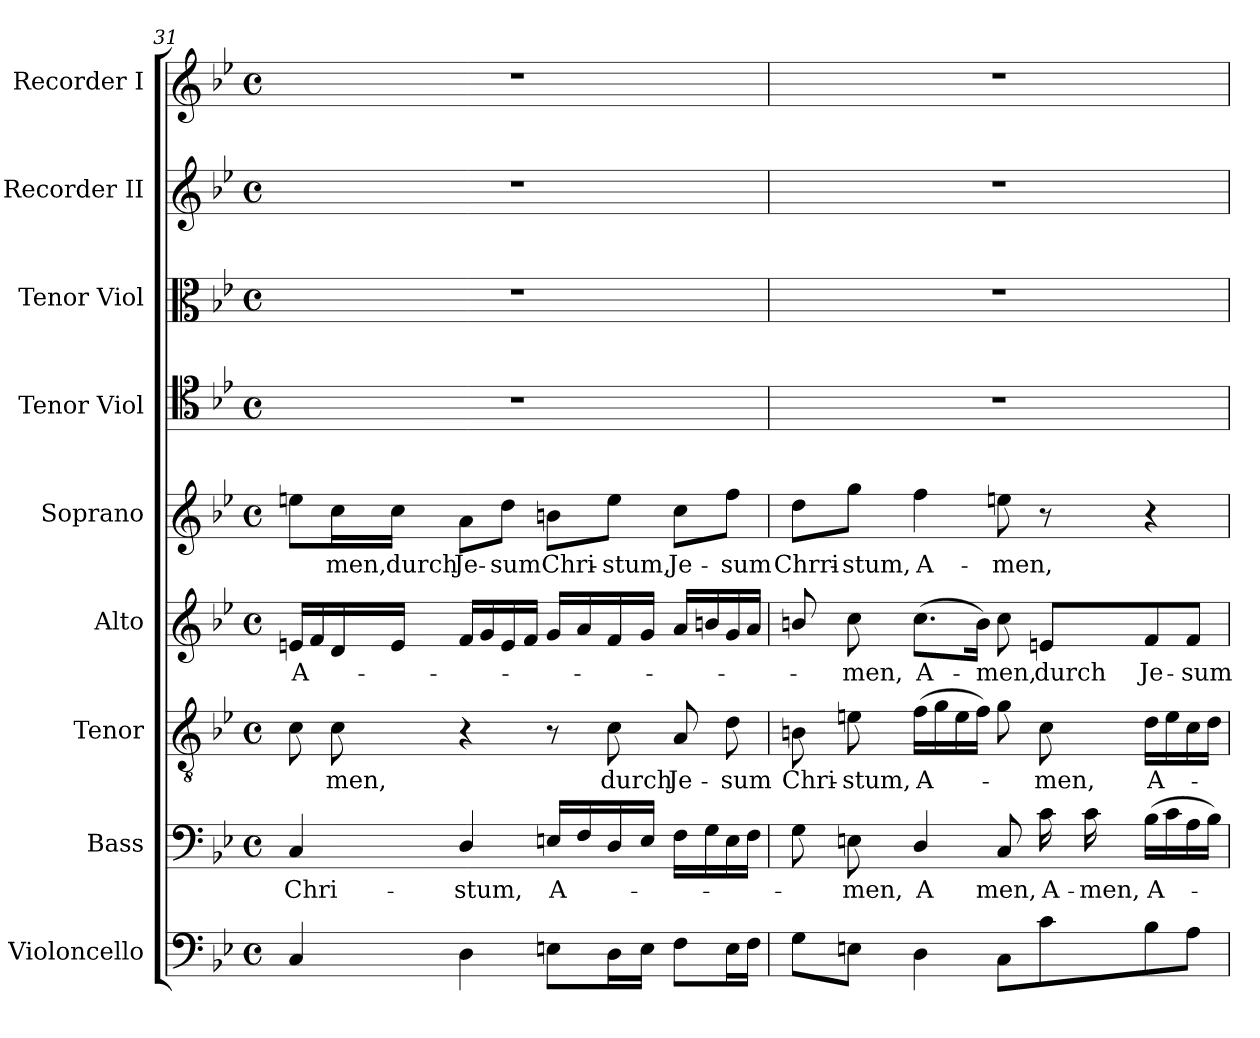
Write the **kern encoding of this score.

**kern	**kern	**text	**kern	**text	**kern	**text	**kern	**text	**kern	**kern	**kern	**kern
*part9	*part8	*part8	*part7	*part7	*part6	*part6	*part5	*part5	*part4	*part3	*part2	*part1
*staff9	*staff8	*staff8	*staff7	*staff7	*staff6	*staff6	*staff5	*staff5	*staff4	*staff3	*staff2	*staff1
*I"Violoncello	*I"Bass	*	*I"Tenor	*	*I"Alto	*	*I"Soprano	*	*I"Tenor Viol	*I"Tenor Viol	*I"Recorder II	*I"Recorder I
*clefF4	*clefF4	*	*clefGv2	*	*clefG2	*	*clefG2	*	*clefC4	*clefC3	*clefG2	*clefG2
*	*	*	*ITrd7c12	*	*	*	*	*	*	*	*	*
*k[b-e-]	*k[b-e-]	*	*k[b-e-]	*	*k[b-e-]	*	*k[b-e-]	*	*k[b-e-]	*k[b-e-]	*k[b-e-]	*k[b-e-]
*B-:	*B-:	*	*B-:	*	*B-:	*	*B-:	*	*B-:	*B-:	*B-:	*B-:
*M4/4	*M4/4	*	*M4/4	*	*M4/4	*	*M4/4	*	*M4/4	*M4/4	*M4/4	*M4/4
*met(c)	*met(c)	*	*met(c)	*	*met(c)	*	*met(c)	*	*met(c)	*met(c)	*met(c)	*met(c)
=31	=31	=31	=31	=31	=31	=31	=31	=31	=31	=31	=31	=31
!	!	!LO:LY:b:color=#000000	!	!	!	!	!	!	!	!	!	!
!	!	!	!	!	!	!LO:LY:b:color=#000000	!	!	!	!	!	!
4Ci/	4Ci/	Chri-	8Ci\	.	16eni/LL	A-	8eeni\L	.	1r	1r	1r	1r
.	.	.	.	.	16fi/	.	.	.	.	.	.	.
!	!	!	!	!LO:LY:b:color=#000000	!	!	!	!	!	!	!	!
!	!	!	!	!	!	!	!	!LO:LY:b:color=#000000	!	!	!	!
.	.	.	8Ci\	-men,	16di/	.	16cci\L	-men,	.	.	.	.
!	!	!	!	!	!	!	!	!LO:LY:b:color=#000000	!	!	!	!
.	.	.	.	.	16ei/JJ	.	16cci\JJ	durch	.	.	.	.
!	!	!LO:LY:b:color=#000000	!	!	!	!	!	!	!	!	!	!
!	!	!	!	!	!	!	!	!LO:LY:b:color=#000000	!	!	!	!
4Di\	4Di/	-stum,	4r	.	16fi/LL	.	8ai\L	Je-	.	.	.	.
.	.	.	.	.	16gi/	.	.	.	.	.	.	.
!	!	!	!	!	!	!	!	!LO:LY:b:color=#000000	!	!	!	!
.	.	.	.	.	16ei/	.	8ddi\J	-sum	.	.	.	.
.	.	.	.	.	16fi/JJ	.	.	.	.	.	.	.
!	!	!LO:LY:b:color=#000000	!	!	!	!	!	!	!	!	!	!
!	!	!	!	!	!	!	!	!LO:LY:b:color=#000000	!	!	!	!
8Eni\L	16Eni/LL	A-	8r	.	16gi/LL	.	8bni\L	Chri-	.	.	.	.
.	16Fi/	.	.	.	16ai/	.	.	.	.	.	.	.
!	!	!	!	!LO:LY:b:color=#000000	!	!	!	!	!	!	!	!
!	!	!	!	!	!	!	!	!LO:LY:b:color=#000000	!	!	!	!
16Di\L	16Di/	.	8Ci\	durch	16fi/	.	8eei\J	-stum,	.	.	.	.
16Ei\JJ	16Ei/JJ	.	.	.	16gi/JJ	.	.	.	.	.	.	.
!	!	!	!	!LO:LY:b:color=#000000	!	!	!	!	!	!	!	!
!	!	!	!	!	!	!	!	!LO:LY:b:color=#000000	!	!	!	!
8Fi\L	16Fi\LL	.	8AAi/	Je-	16ai/LL	.	8cci\L	Je-	.	.	.	.
.	16Gi\	.	.	.	16bni/	.	.	.	.	.	.	.
!	!	!	!	!LO:LY:b:color=#000000	!	!	!	!	!	!	!	!
!	!	!	!	!	!	!	!	!LO:LY:b:color=#000000	!	!	!	!
16Ei\L	16Ei\	.	8Di\	-sum	16gi/	.	8ffi\J	-sum	.	.	.	.
16Fi\JJ	16Fi\JJ	.	.	.	16ai/JJ	.	.	.	.	.	.	.
!!LO:LB:g=z
=32	=32	=32	=32	=32	=32	=32	=32	=32	=32	=32	=32	=32
!	!	!	!	!LO:LY:b:color=#000000	!	!	!	!	!	!	!	!
!	!	!	!	!	!	!	!	!LO:LY:b:color=#000000	!	!	!	!
8Gi\L	8Gi\	.	8BBni\	Chri-	8bni/	.	8ddi\L	Chrri-	1r	1r	1r	1r
!	!	!LO:LY:b:color=#000000	!	!	!	!	!	!	!	!	!	!
!	!	!	!	!LO:LY:b:color=#000000	!	!	!	!	!	!	!	!
!	!	!	!	!	!	!LO:LY:b:color=#000000	!	!	!	!	!	!
!	!	!	!	!	!	!	!	!LO:LY:b:color=#000000	!	!	!	!
8Eni\J	8Eni\	-men,	8Eni\	-stum,	8cci\	-men,	8ggi\J	-stum,	.	.	.	.
!	!	!LO:LY:b:color=#000000	!	!	!	!	!	!	!	!	!	!
!	!	!	!	!LO:LY:b:color=#000000	!	!	!	!	!	!	!	!
!	!	!	!	!	!	!LO:LY:b:color=#000000	!	!	!	!	!	!
!	!	!	!	!	!	!	!	!LO:LY:b:color=#000000	!	!	!	!
4Di\	4Di/	A	(16Fi\LL	A-	(8.cci\L	A-	4ffi\	A-	.	.	.	.
.	.	.	16Gi\	.	.	.	.	.	.	.	.	.
.	.	.	16Ei\	.	.	.	.	.	.	.	.	.
.	.	.	16Fi\JJ)	.	16bi\Jk)	.	.	.	.	.	.	.
!	!	!LO:LY:b:color=#000000	!	!	!	!	!	!	!	!	!	!
!	!	!	!	!	!	!LO:LY:b:color=#000000	!	!	!	!	!	!
!	!	!	!	!	!	!	!	!LO:LY:b:color=#000000	!	!	!	!
8Ci\L	8Ci/	men,	8Gi\	.	8cci\	-men,	8eeni\	-men,	.	.	.	.
!	!	!LO:LY:b:color=#000000	!	!	!	!	!	!	!	!	!	!
!	!	!	!	!LO:LY:b:color=#000000	!	!	!	!	!	!	!	!
!	!	!	!	!	!	!LO:LY:b:color=#000000	!	!	!	!	!	!
8ci\	16ci\	A-	8Ci\	-men,	8eni/L	durch	8r	.	.	.	.	.
!	!	!LO:LY:b:color=#000000	!	!	!	!	!	!	!	!	!	!
.	16ci\	-men,	.	.	.	.	.	.	.	.	.	.
!	!	!LO:LY:b:color=#000000	!	!	!	!	!	!	!	!	!	!
!	!	!	!	!LO:LY:b:color=#000000	!	!	!	!	!	!	!	!
!	!	!	!	!	!	!LO:LY:b:color=#000000	!	!	!	!	!	!
8B-i\	(16B-i\LL	A-	16Di\LL	A-	8fi/	Je-	4r	.	.	.	.	.
.	16ci\	.	16Ei\	.	.	.	.	.	.	.	.	.
!	!	!	!	!	!	!LO:LY:b:color=#000000	!	!	!	!	!	!
8Ai\J	16Ai\	.	16Ci\	.	8fi/J	-sum	.	.	.	.	.	.
.	16B-i\JJ)	.	16Di\JJ	.	.	.	.	.	.	.	.	.
=	=	=	=	=	=	=	=	=	=	=	=	=
*-	*-	*-	*-	*-	*-	*-	*-	*-	*-	*-	*-	*-
